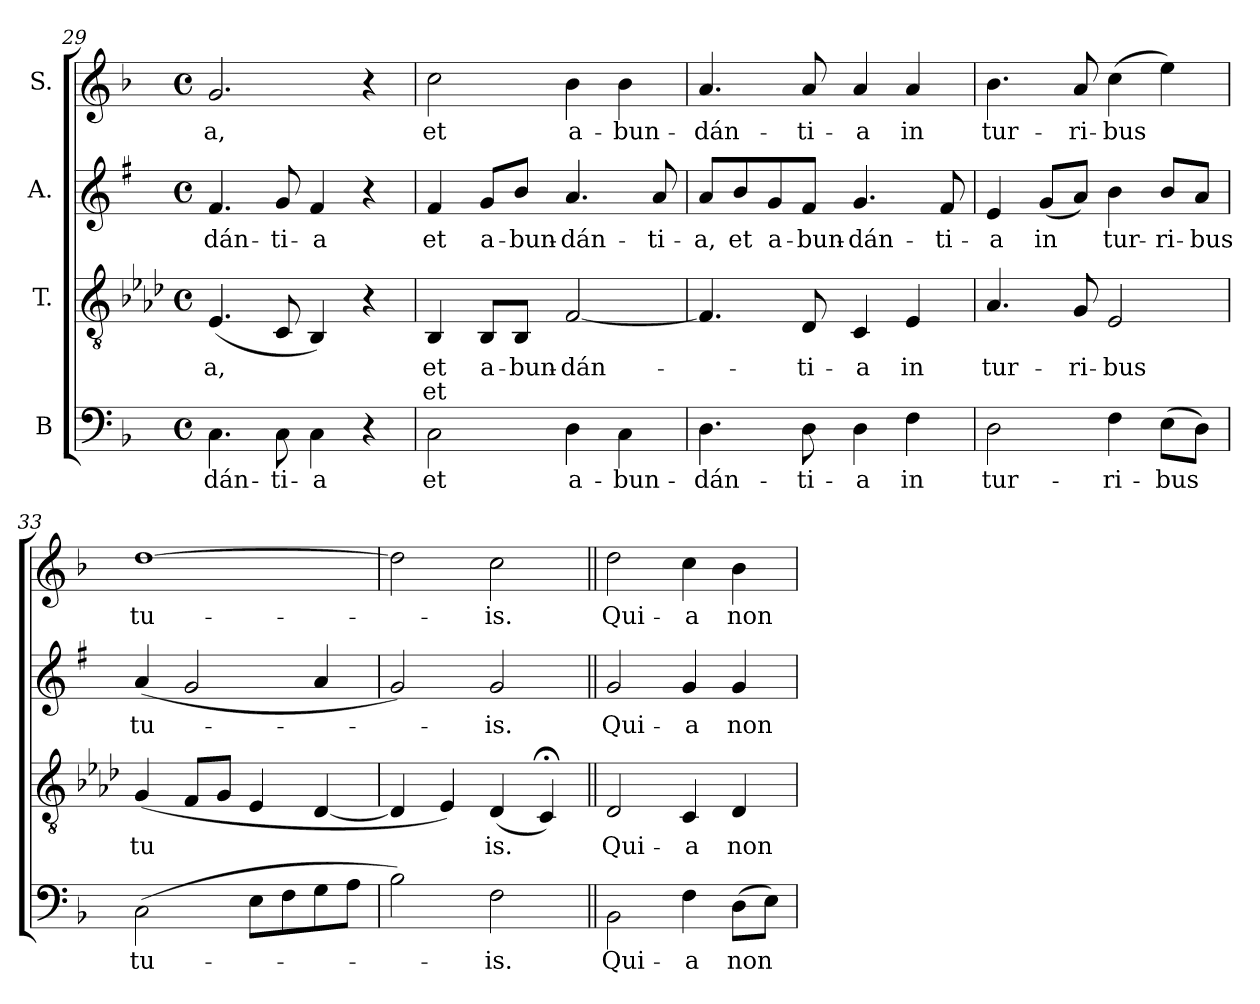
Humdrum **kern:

**kern	**text	**kern	**text	**text	**kern	**text	**kern	**text
*part4	*part4	*part3	*part3	*part3	*part2	*part2	*part1	*part1
*staff4	*staff4	*staff3	*staff3	*staff3	*staff2	*staff2	*staff1	*staff1
*I"B	*	*I"T.	*	*	*I"A.	*	*I"S.	*
*clefF4	*	*clefGv2	*	*	*clefG2	*	*clefG2	*
*	*	*ITrd2c3	*	*	*ITrd1c2	*	*	*
*k[b-]	*	*k[b-]	*	*	*k[b-]	*	*k[b-]	*
*d:	*	*d:	*	*	*d:	*	*d:	*
*M4/4	*	*M4/4	*	*	*M4/4	*	*M4/4	*
*met(c)	*	*met(c)	*	*	*met(c)	*	*met(c)	*
=29	=29	=29	=29	=29	=29	=29	=29	=29
!	!LO:LY:b:color=#000000	!	!	!	!	!	!	!
!	!	!	!LO:LY:b:color=#000000	!	!	!	!	!
!	!	!	!	!	!	!LO:LY:b:color=#000000	!	!
!	!	!	!	!	!	!	!	!LO:LY:b:color=#000000
4.Ci\	-dán-	(4.Ci/	-a,	.	4.ei/	-dán-	2.gi/	-a,
!	!LO:LY:b:color=#000000	!	!	!	!	!	!	!
!	!	!	!	!	!	!LO:LY:b:color=#000000	!	!
8Ci\	-ti-	8AAi/	.	.	8fi/	-ti-	.	.
!	!LO:LY:b:color=#000000	!	!	!	!	!	!	!
!	!	!	!	!	!	!LO:LY:b:color=#000000	!	!
4Ci\	-a	4GGi/)	.	.	4ei/	-a	.	.
4r	.	4r	.	.	4r	.	4r	.
!!LO:LB:g=z
=30	=30	=30	=30	=30	=30	=30	=30	=30
!	!LO:LY:b:color=#000000	!	!	!	!	!	!	!
!	!	!	!LO:LY:b:color=#000000	!LO:LY:b:color=#000000	!	!	!	!
!	!	!	!	!	!	!LO:LY:b:color=#000000	!	!
!	!	!	!	!	!	!	!	!LO:LY:b:color=#000000
2Ci\	et	4GGi/	et	et	4ei/	et	2cci\	et
!	!	!	!LO:LY:b:color=#000000	!	!	!	!	!
!	!	!	!	!	!	!LO:LY:b:color=#000000	!	!
.	.	8GGi/L	a-	.	8fi/L	a-	.	.
!	!	!	!LO:LY:b:color=#000000	!	!	!	!	!
!	!	!	!	!	!	!LO:LY:b:color=#000000	!	!
.	.	8GGi/J	-bun-	.	8ai/J	-bun-	.	.
!	!LO:LY:b:color=#000000	!	!	!	!	!	!	!
!	!	!	!LO:LY:b:color=#000000	!	!	!	!	!
!	!	!	!	!	!	!LO:LY:b:color=#000000	!	!
!	!	!	!	!	!	!	!	!LO:LY:b:color=#000000
4Di\	a-	[<2Di/	-dán-	.	4.gi/	-dán-	4b-i\	a-
!	!LO:LY:b:color=#000000	!	!	!	!	!	!	!
!	!	!	!	!	!	!	!	!LO:LY:b:color=#000000
4Ci\	-bun-	.	.	.	.	.	4b-i\	-bun-
!	!	!	!	!	!	!LO:LY:b:color=#000000	!	!
.	.	.	.	.	8gi/	-ti-	.	.
=31	=31	=31	=31	=31	=31	=31	=31	=31
!	!LO:LY:b:color=#000000	!	!	!	!	!	!	!
!	!	!	!	!	!	!LO:LY:b:color=#000000	!	!
!	!	!	!	!	!	!	!	!LO:LY:b:color=#000000
4.Di\	-dán-	4.Di/]	.	.	8gi/L	-a,	4.ai/	-dán-
!	!	!	!	!	!	!LO:LY:b:color=#000000	!	!
.	.	.	.	.	8ai/	et	.	.
!	!	!	!	!	!	!LO:LY:b:color=#000000	!	!
.	.	.	.	.	8fi/	a-	.	.
!	!LO:LY:b:color=#000000	!	!	!	!	!	!	!
!	!	!	!LO:LY:b:color=#000000	!	!	!	!	!
!	!	!	!	!	!	!LO:LY:b:color=#000000	!	!
!	!	!	!	!	!	!	!	!LO:LY:b:color=#000000
8Di\	-ti-	8BB-i/	-ti-	.	8ei/J	-bun-	8ai/	-ti-
!	!LO:LY:b:color=#000000	!	!	!	!	!	!	!
!	!	!	!LO:LY:b:color=#000000	!	!	!	!	!
!	!	!	!	!	!	!LO:LY:b:color=#000000	!	!
!	!	!	!	!	!	!	!	!LO:LY:b:color=#000000
4Di\	-a	4AAi/	-a	.	4.fi/	-dán-	4ai/	-a
!	!LO:LY:b:color=#000000	!	!	!	!	!	!	!
!	!	!	!LO:LY:b:color=#000000	!	!	!	!	!
!	!	!	!	!	!	!	!	!LO:LY:b:color=#000000
4Fi\	in	4Ci/	in	.	.	.	4ai/	in
!	!	!	!	!	!	!LO:LY:b:color=#000000	!	!
.	.	.	.	.	8ei/	-ti-	.	.
=32	=32	=32	=32	=32	=32	=32	=32	=32
!	!LO:LY:b:color=#000000	!	!	!	!	!	!	!
!	!	!	!LO:LY:b:color=#000000	!	!	!	!	!
!	!	!	!	!	!	!LO:LY:b:color=#000000	!	!
!	!	!	!	!	!	!	!	!LO:LY:b:color=#000000
2Di\	tur-	4.Fi/	tur-	.	4di/	-a	4.b-i\	tur-
!	!	!	!	!	!	!LO:LY:b:color=#000000	!	!
.	.	.	.	.	(8fi/L	in	.	.
!	!	!	!LO:LY:b:color=#000000	!	!	!	!	!
!	!	!	!	!	!	!	!	!LO:LY:b:color=#000000
.	.	8Ei/	-ri-	.	8gi/J)	.	8ai/	-ri-
!	!LO:LY:b:color=#000000	!	!	!	!	!	!	!
!	!	!	!LO:LY:b:color=#000000	!	!	!	!	!
!	!	!	!	!	!	!LO:LY:b:color=#000000	!	!
!	!	!	!	!	!	!	!	!LO:LY:b:color=#000000
4Fi\	-ri-	2Ci/	-bus	.	4ai\	tur-	(4cci\	-bus
!	!LO:LY:b:color=#000000	!	!	!	!	!	!	!
!	!	!	!	!	!	!LO:LY:b:color=#000000	!	!
(8Ei\L	-bus	.	.	.	8ai/L	-ri-	4eei\)	.
!	!	!	!	!	!	!LO:LY:b:color=#000000	!	!
8Di\J)	.	.	.	.	8gi/J	-bus	.	.
=33	=33	=33	=33	=33	=33	=33	=33	=33
!	!LO:LY:b:color=#000000	!	!	!	!	!	!	!
!	!	!	!LO:LY:b:color=#000000	!	!	!	!	!
!	!	!	!	!	!	!LO:LY:b:color=#000000	!	!
!	!	!	!	!	!	!	!	!LO:LY:b:color=#000000
(2Ci\	tu-	(4Ei/	tu	.	(4gi/	tu-	[>1ddi	tu-
.	.	8Di/L	.	.	2fi/	.	.	.
.	.	8Ei/J	.	.	.	.	.	.
8Ei\L	.	4Ci/	.	.	.	.	.	.
8Fi\	.	.	.	.	.	.	.	.
8Gi\	.	[<4BB-i/	.	.	4gi/	.	.	.
8Ai\J	.	.	.	.	.	.	.	.
=34	=34	=34	=34	=34	=34	=34	=34	=34
2B-i\)	.	4BB-i/]	.	.	2fi/)	.	2ddi\]	.
.	.	4Ci/)	.	.	.	.	.	.
!	!LO:LY:b:color=#000000	!	!	!	!	!	!	!
!	!	!	!LO:LY:b:color=#000000	!	!	!	!	!
!	!	!	!	!	!	!LO:LY:b:color=#000000	!	!
!	!	!	!	!	!	!	!	!LO:LY:b:color=#000000
2Fi\	-is.	(4BB-i/	is.	.	2fi/	-is.	2cci\	-is.
.	.	4AA;i/)	.	.	.	.	.	.
!!LO:PB:g=z
=35||	=35||	=35||	=35||	=35||	=35||	=35||	=35||	=35||
!	!LO:LY:b:color=#000000	!	!	!	!	!	!	!
!	!	!	!LO:LY:b:color=#000000	!	!	!	!	!
!	!	!	!	!	!	!LO:LY:b:color=#000000	!	!
!	!	!	!	!	!	!	!	!LO:LY:b:color=#000000
2BB-i\	Qui-	2BB-i/	Qui-	.	2fi/	Qui-	2ddi\	Qui-
!	!LO:LY:b:color=#000000	!	!	!	!	!	!	!
!	!	!	!LO:LY:b:color=#000000	!	!	!	!	!
!	!	!	!	!	!	!LO:LY:b:color=#000000	!	!
!	!	!	!	!	!	!	!	!LO:LY:b:color=#000000
4Fi\	-a	4AAi/	-a	.	4fi/	-a	4cci\	-a
!	!LO:LY:b:color=#000000	!	!	!	!	!	!	!
!	!	!	!LO:LY:b:color=#000000	!	!	!	!	!
!	!	!	!	!	!	!LO:LY:b:color=#000000	!	!
!	!	!	!	!	!	!	!	!LO:LY:b:color=#000000
(8Di\L	non	4BB-i/	non	.	4fi/	non	4b-i\	non
8Ei\J)	.	.	.	.	.	.	.	.
=	=	=	=	=	=	=	=	=
*-	*-	*-	*-	*-	*-	*-	*-	*-
